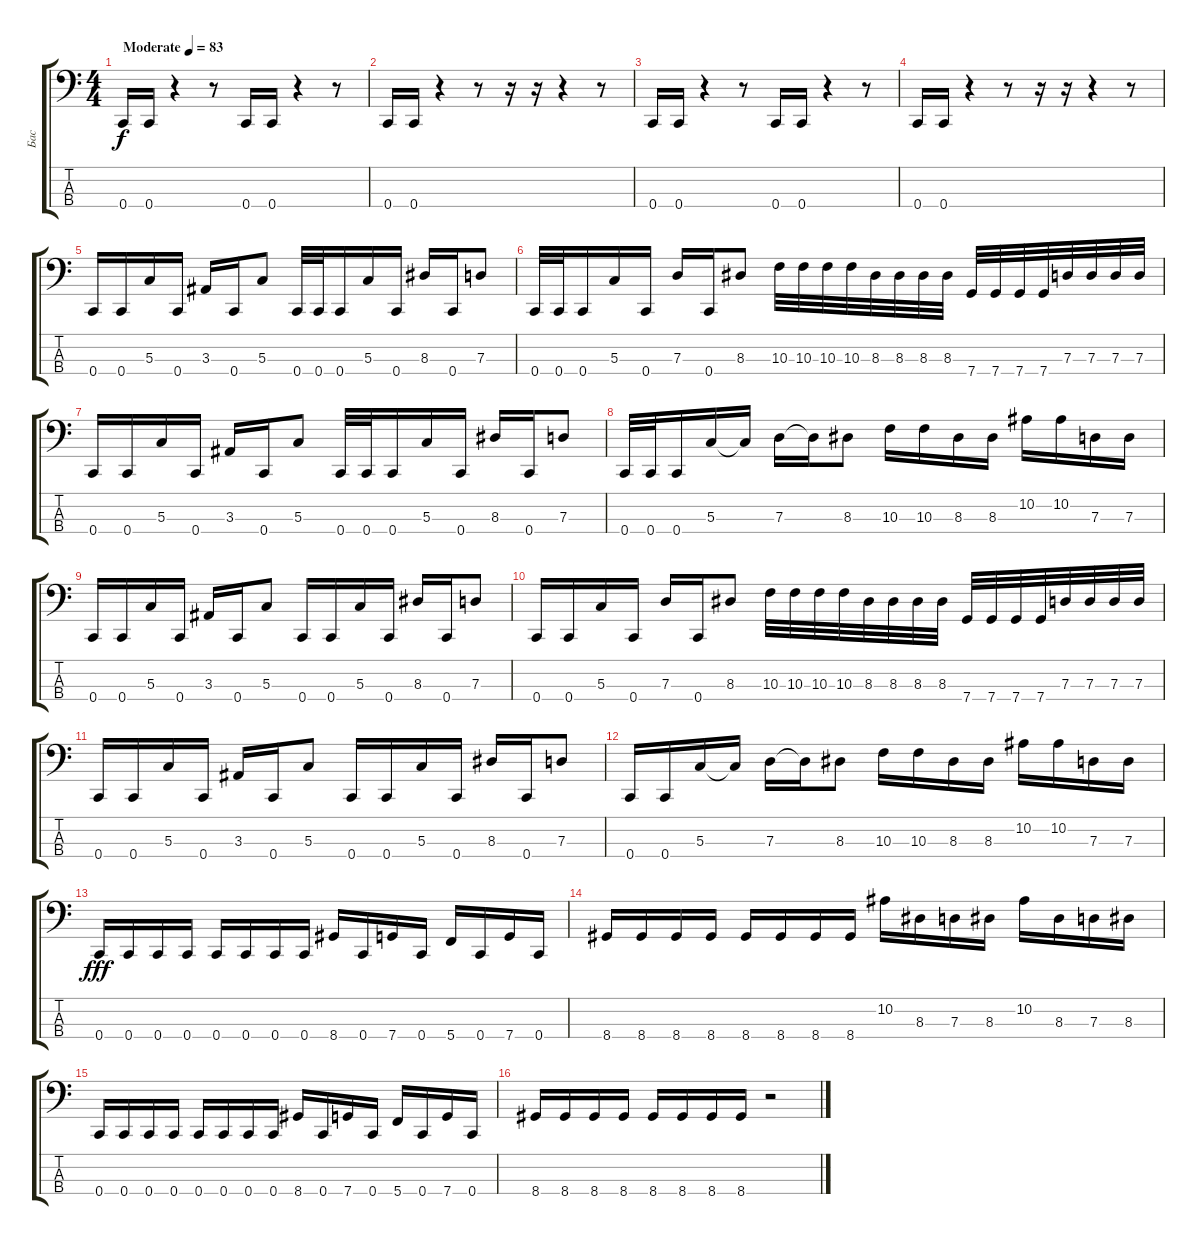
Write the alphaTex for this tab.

\track ("Бас" "Бас") {instrument electricbassfinger}
\staff {score tabs}
\tuning (F2 C2 G1 C1) {hide}
\ts (4 4)
\tempo (83 "Moderate")
\clef f4
\ks c
0.4.16{dy f instrument electricbassfinger} 0.4.16 r.4 r.8 0.4.16 0.4.16 r.4 r.8 |
0.4.16 0.4.16 r.4 r.8 r.16 r.16 r.4 r.8 |
0.4.16 0.4.16 r.4 r.8 0.4.16 0.4.16 r.4 r.8 |
0.4.16 0.4.16 r.4 r.8 r.16 r.16 r.4 r.8 |
0.4.16 0.4.16 5.3.16 0.4.16 3.3.16 0.4.16 5.3.8 0.4.32 0.4.32 0.4.16 5.3.16 0.4.16 8.3.16 0.4.16 7.3.8 |
0.4.32 0.4.32 0.4.16 5.3.16 0.4.16 7.3.16 0.4.16 8.3.8 10.3.32 10.3.32 10.3.32 10.3.32 8.3.32 8.3.32 8.3.32 8.3.32 7.4.32 7.4.32 7.4.32 7.4.32 7.3.32 7.3.32 7.3.32 7.3.32 |
0.4.16 0.4.16 5.3.16 0.4.16 3.3.16 0.4.16 5.3.8 0.4.32 0.4.32 0.4.16 5.3.16 0.4.16 8.3.16 0.4.16 7.3.8 |
0.4.32 0.4.32 0.4.16 5.3.16 5.3{t}.16 7.3.16 7.3{t}.16 8.3.8 10.3.16 10.3.16 8.3.16 8.3.16 10.2.16 10.2.16 7.3.16 7.3.16 |
0.4.16 0.4.16 5.3.16 0.4.16 3.3.16 0.4.16 5.3.8 0.4.16 0.4.16 5.3.16 0.4.16 8.3.16 0.4.16 7.3.8 |
0.4.16 0.4.16 5.3.16 0.4.16 7.3.16 0.4.16 8.3.8 10.3.32 10.3.32 10.3.32 10.3.32 8.3.32 8.3.32 8.3.32 8.3.32 7.4.32 7.4.32 7.4.32 7.4.32 7.3.32 7.3.32 7.3.32 7.3.32 |
0.4.16 0.4.16 5.3.16 0.4.16 3.3.16 0.4.16 5.3.8 0.4.16 0.4.16 5.3.16 0.4.16 8.3.16 0.4.16 7.3.8 |
0.4.16 0.4.16 5.3.16 5.3{t}.16 7.3.16 7.3{t}.16 8.3.8 10.3.16 10.3.16 8.3.16 8.3.16 10.2.16 10.2.16 7.3.16 7.3.16 |
0.4.16{dy fff} 0.4.16 0.4.16 0.4.16 0.4.16 0.4.16 0.4.16 0.4.16 8.4.16 0.4.16 7.4.16 0.4.16 5.4.16 0.4.16 7.4.16 0.4.16 |
8.4.16 8.4.16 8.4.16 8.4.16 8.4.16 8.4.16 8.4.16 8.4.16 10.2.16 8.3.16 7.3.16 8.3.16 10.2.16 8.3.16 7.3.16 8.3.16 |
0.4.16 0.4.16 0.4.16 0.4.16 0.4.16 0.4.16 0.4.16 0.4.16 8.4.16 0.4.16 7.4.16 0.4.16 5.4.16 0.4.16 7.4.16 0.4.16 |
8.4.16 8.4.16 8.4.16 8.4.16 8.4.16 8.4.16 8.4.16 8.4.16 r.2
